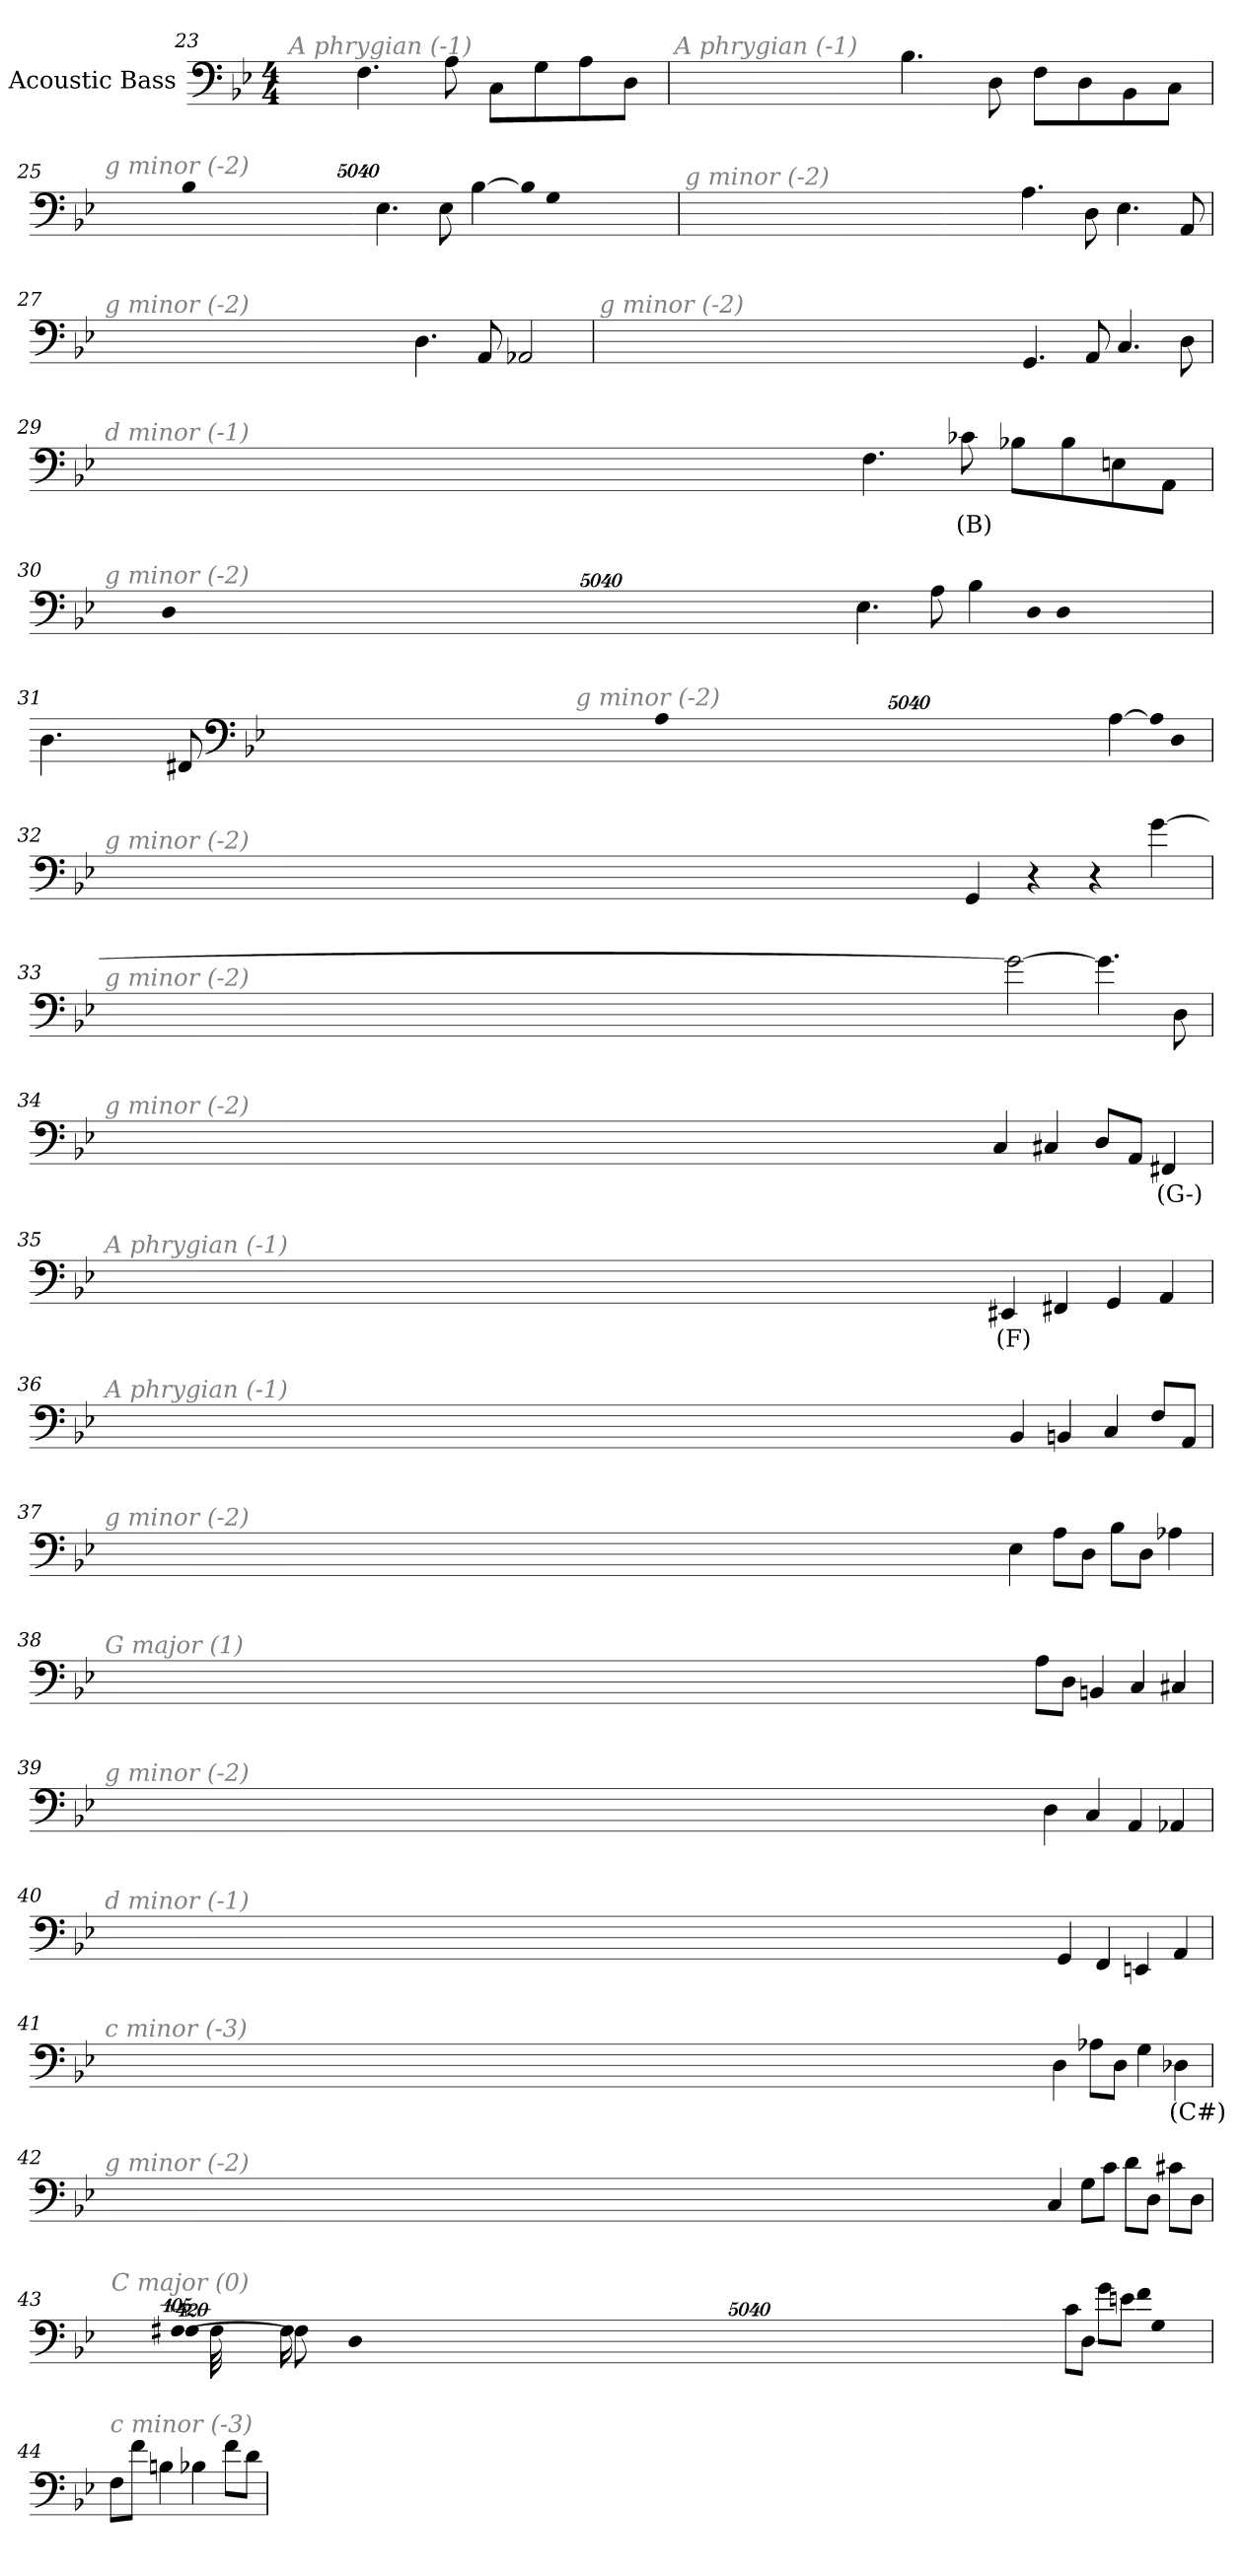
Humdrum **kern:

**kern	**text
*part1	*part1
*staff1	*staff1
*I"Acoustic Bass	*
*clefF4	*
*ITrd7c12	*
*k[b-e-]	*
*B-:	*
*M4/4	*
=23	=23
!LO:TX:i:color=#808080:t=A phrygian (-1)	!
4.FF	.
8AA	.
8CCL	.
8GG	.
8AA	.
8DDJ	.
=24	=24
!LO:TX:i:color=#808080:t=A phrygian (-1)	!
4.BB-	.
8DD	.
8FFL	.
8DD	.
8BBB-	.
8CCJ	.
=25	=25
!LO:TX:i:color=#808080:t=g minor (-2)	!
4.EE-	.
8EE-	.
[4BB-	.
!LO:N:vis=8	!
40320%3347BB-L]	.
!LO:N:vis=8	!
40320%3347GG	.
!LO:N:vis=8	!
40320%3347BB-J	.
=26	=26
!LO:TX:i:color=#808080:t=g minor (-2)	!
4.AA	.
8DD	.
4.EE-	.
8AAA	.
=27	=27
!LO:TX:i:color=#808080:t=g minor (-2)	!
4.DD	.
8AAA	.
2AAA-X	.
=28	=28
!LO:TX:i:color=#808080:t=g minor (-2)	!
4.GGG	.
8AAA	.
4.CC	.
8DD	.
=29	=29
!LO:TX:i:color=#808080:t=d minor (-1)	!
4.FF	.
8C-Xi	(B)
8BB-XL	.
8BB-	.
8EEn	.
8AAAJ	.
=30	=30
!LO:TX:i:color=#808080:t=g minor (-2)	!
4.EE-	.
8AA	.
4BB-	.
!LO:N:vis=8	!
40320%3347DDL	.
!LO:N:vis=8	!
40320%3347DD	.
!LO:N:vis=8	!
40320%3347DDJ	.
=31	=31
!LO:TX:i:color=#808080:t=g minor (-2)	!
[4AA	.
!LO:N:vis=8	!
40320%3347AAL]	.
!LO:N:vis=8	!
40320%3347DD	.
!LO:N:vis=8	!
40320%3347AAJ	.
4.DD	.
8FFF#X	.
=32	=32
!LO:TX:i:color=#808080:t=g minor (-2)	!
4GGG	.
4r	.
4r	.
[4G	.
=33	=33
!LO:TX:i:color=#808080:t=g minor (-2)	!
2G_	.
4.G]	.
8DD	.
=34	=34
!LO:TX:i:color=#808080:t=g minor (-2)	!
4CC	.
4CC#X	.
8DDL	.
8AAAJ	.
4FFF#Xi	(G-)
=35	=35
!LO:TX:i:color=#808080:t=A phrygian (-1)	!
4EEE#Xj	(F)
4FFF#X	.
4GGG	.
4AAA	.
=36	=36
!LO:TX:i:color=#808080:t=A phrygian (-1)	!
4BBB-	.
4BBBn	.
4CC	.
8FFL	.
8AAAJ	.
=37	=37
!LO:TX:i:color=#808080:t=g minor (-2)	!
4EE-	.
8AAL	.
8DDJ	.
8BB-L	.
8DDJ	.
4AA-X	.
=38	=38
!LO:TX:i:color=#808080:t=G major (1)	!
8AAL	.
8DDJ	.
4BBBn	.
4CC	.
4CC#X	.
=39	=39
!LO:TX:i:color=#808080:t=g minor (-2)	!
4DD	.
4CC	.
4AAA	.
4AAA-X	.
=40	=40
!LO:TX:i:color=#808080:t=d minor (-1)	!
4GGG	.
4FFF	.
4EEEn	.
4AAA	.
=41	=41
!LO:TX:i:color=#808080:t=c minor (-3)	!
4DD	.
8AA-XL	.
8DDJ	.
4GG	.
4DD-Xi	(C#)
=42	=42
!LO:TX:i:color=#808080:t=g minor (-2)	!
4CC	.
8GGL	.
8CJ	.
8DL	.
8DDJ	.
8C#XL	.
8DDJ	.
=43	=43
!LO:TX:i:color=#808080:t=C major (0)	!
8CL	.
8DDJ	.
8GL	.
8EnJ	.
!LO:N:vis=8	!
40320%3347FL	.
!LO:N:vis=8	!
40320%3347GG	.
!LO:N:vis=8	!
40320%3347DDJ	.
!LO:N:vis=1024	!
[13440%13FF#X	.
8FF#_	.
16FF#_	.
32FF#_	.
!LO:N:vis=1024%31	!
13440%407FF#]	.
=44	=44
!LO:TX:i:color=#808080:t=c minor (-3)	!
8FFL	.
8FJ	.
4BBn	.
4BB-X	.
8FL	.
8DJ	.
=	=
*-	*-
